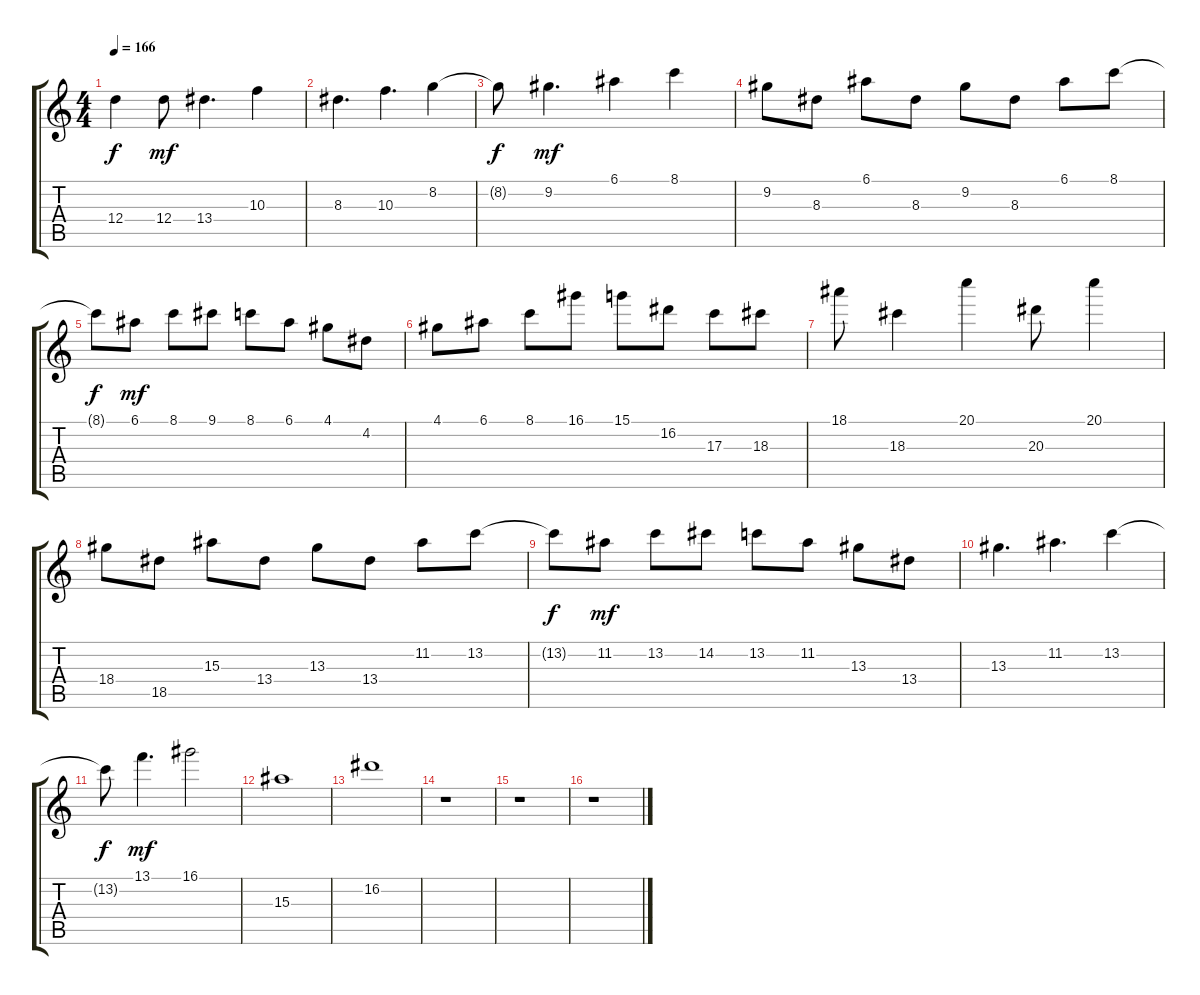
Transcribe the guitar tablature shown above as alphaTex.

\track "" {instrument overdrivenguitar}
\staff {score tabs}
\tuning (E4 B3 G3 D3 A2 E2) {hide}
\ts (4 4)
\tempo 166
\clef g2
\ks c
12.4{t}.4{dy f} 12.4.8{dy mf} 13.4.4{d} 10.3.4 |
8.3.4{d} 10.3.4{d} 8.2.4 |
8.2{t}.8{dy f} 9.2.4{d dy mf} 6.1.4 8.1.4 |
9.2.8 8.3.8 6.1.8 8.3.8 9.2.8 8.3.8 6.1.8 8.1.8 |
8.1{t}.8{dy f} 6.1.8{dy mf} 8.1.8 9.1.8 8.1.8 6.1.8 4.1.8 4.2.8 |
4.1.8 6.1.8 8.1.8 16.1.8 15.1.8 16.2.8 17.3.8 18.3.8 |
18.1.8 18.3.4 20.1.4 20.3.8 20.1.4 |
18.4.8 18.5.8 15.3.8 13.4.8 13.3.8 13.4.8 11.2.8 13.2.8 |
13.2{t}.8{dy f} 11.2.8{dy mf} 13.2.8 14.2.8 13.2.8 11.2.8 13.3.8 13.4.8 |
13.3.4{d} 11.2.4{d} 13.2.4 |
13.2{t}.8{dy f} 13.1.4{d dy mf} 16.1.2 |
15.3.1 |
16.2.1 |
r.1 |
r.1 |
r.1
